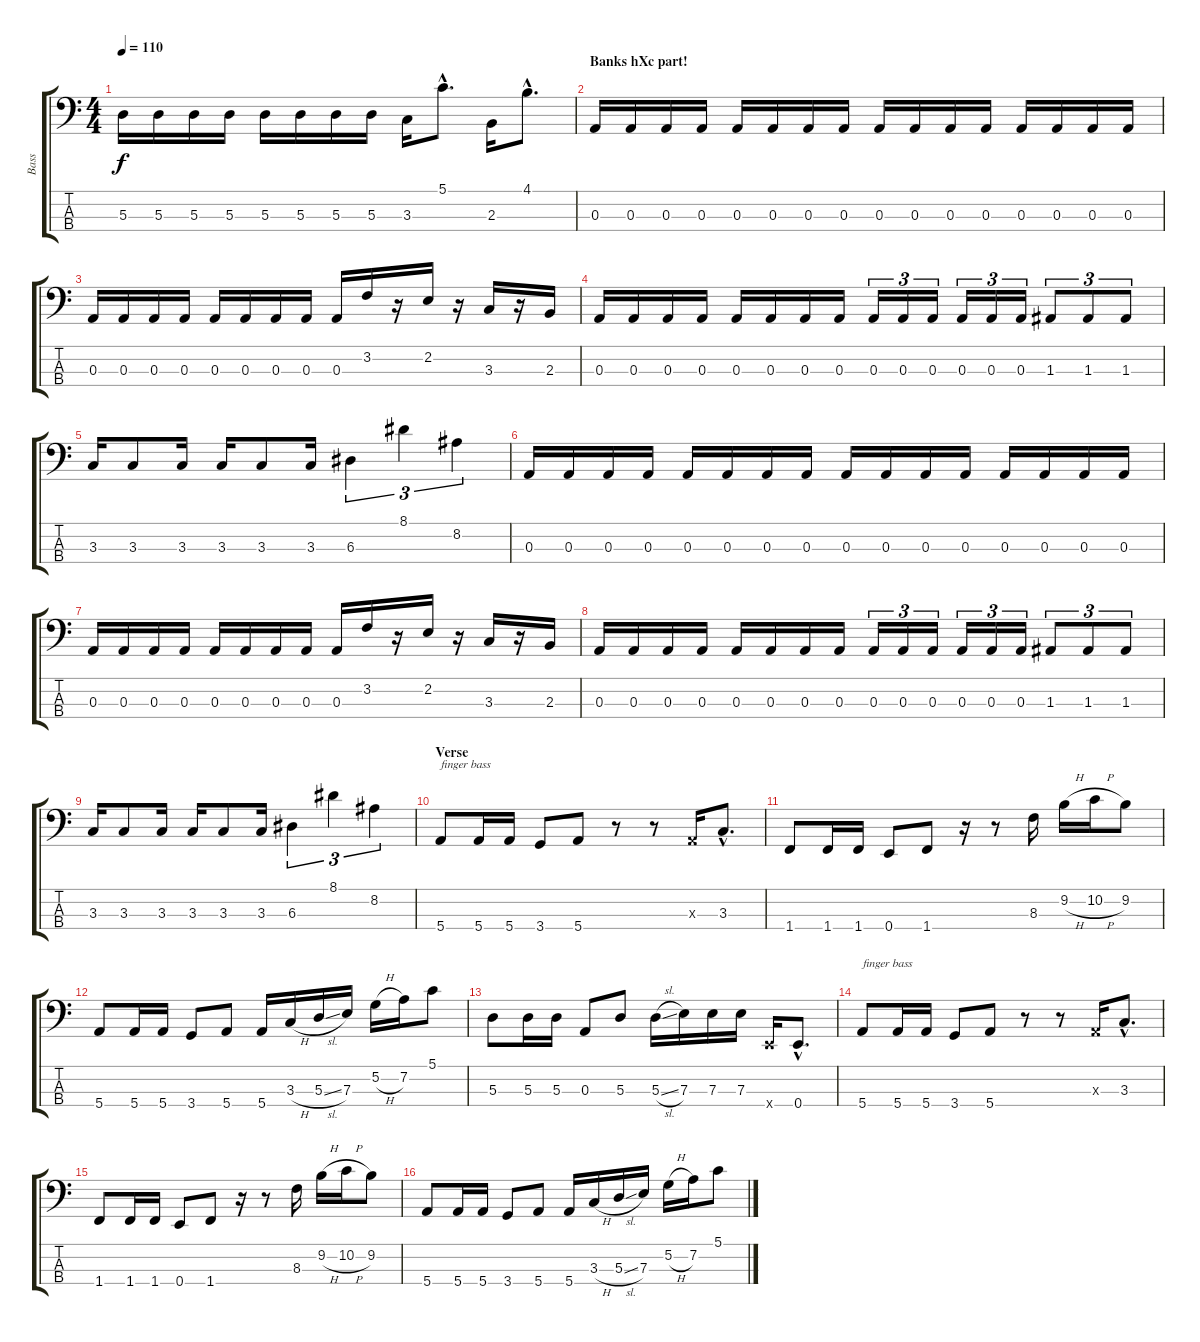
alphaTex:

\track ("Bass" "Bass") {instrument electricbasspick}
\staff {score tabs}
\tuning (G2 D2 A1 E1) {hide}
\ts (4 4)
\tempo 110
\clef f4
\ks c
5.3.16{dy f} 5.3.16 5.3.16 5.3.16 5.3.16 5.3.16 5.3.16 5.3.16 3.3.16 5.1{hac}.8{d} 2.3.16 4.1{hac}.8{d} |
\section ("" "Banks hXc part!")
0.3.16 0.3.16 0.3.16 0.3.16 0.3.16 0.3.16 0.3.16 0.3.16 0.3.16 0.3.16 0.3.16 0.3.16 0.3.16 0.3.16 0.3.16 0.3.16 |
0.3.16 0.3.16 0.3.16 0.3.16 0.3.16 0.3.16 0.3.16 0.3.16 0.3.16 3.2.16 r.16 2.2.16 r.16 3.3.16 r.16 2.3.16 |
0.3.16 0.3.16 0.3.16 0.3.16 0.3.16 0.3.16 0.3.16 0.3.16 0.3.16{tu (3 2)} 0.3.16{tu (3 2)} 0.3.16{tu (3 2)} 0.3.16{tu (3 2)} 0.3.16{tu (3 2)} 0.3.16{tu (3 2)} 1.3.8{tu (3 2)} 1.3.8{tu (3 2)} 1.3.8{tu (3 2)} |
3.3.16 3.3.8 3.3.16 3.3.16 3.3.8 3.3.16 6.3.4{tu (3 2)} 8.1.4{tu (3 2)} 8.2.4{tu (3 2)} |
0.3.16 0.3.16 0.3.16 0.3.16 0.3.16 0.3.16 0.3.16 0.3.16 0.3.16 0.3.16 0.3.16 0.3.16 0.3.16 0.3.16 0.3.16 0.3.16 |
0.3.16 0.3.16 0.3.16 0.3.16 0.3.16 0.3.16 0.3.16 0.3.16 0.3.16 3.2.16 r.16 2.2.16 r.16 3.3.16 r.16 2.3.16 |
0.3.16 0.3.16 0.3.16 0.3.16 0.3.16 0.3.16 0.3.16 0.3.16 0.3.16{tu (3 2)} 0.3.16{tu (3 2)} 0.3.16{tu (3 2)} 0.3.16{tu (3 2)} 0.3.16{tu (3 2)} 0.3.16{tu (3 2)} 1.3.8{tu (3 2)} 1.3.8{tu (3 2)} 1.3.8{tu (3 2)} |
3.3.16 3.3.8 3.3.16 3.3.16 3.3.8 3.3.16 6.3.4{tu (3 2)} 8.1.4{tu (3 2)} 8.2.4{tu (3 2)} |
\section ("" "Verse")
5.4.8{txt "finger bass" instrument electricbassfinger} 5.4.16 5.4.16 3.4.8 5.4.8 r.8 r.8 0.3{x}.16 3.3{hac}.8{d} |
1.4.8 1.4.16 1.4.16 0.4.8 1.4.8 r.16 r.8 8.3.16 9.2{h}.16 10.2{h}.16 9.2.8 |
5.4.8 5.4.16 5.4.16 3.4.8 5.4.8 5.4.16 3.3{h}.16 5.3{sl}.16 7.3.16 5.2{h}.16 7.2.16 5.1.8 |
5.3.8 5.3.16 5.3.16 0.3.8 5.3.8 5.3{sl}.16 7.3.16 7.3.16 7.3.16 0.4{x}.16 0.4{hac}.8{d} |
5.4.8{txt "finger bass" instrument electricbassfinger} 5.4.16 5.4.16 3.4.8 5.4.8 r.8 r.8 0.3{x}.16 3.3{hac}.8{d} |
1.4.8 1.4.16 1.4.16 0.4.8 1.4.8 r.16 r.8 8.3.16 9.2{h}.16 10.2{h}.16 9.2.8 |
5.4.8 5.4.16 5.4.16 3.4.8 5.4.8 5.4.16 3.3{h}.16 5.3{sl}.16 7.3.16 5.2{h}.16 7.2.16 5.1.8
